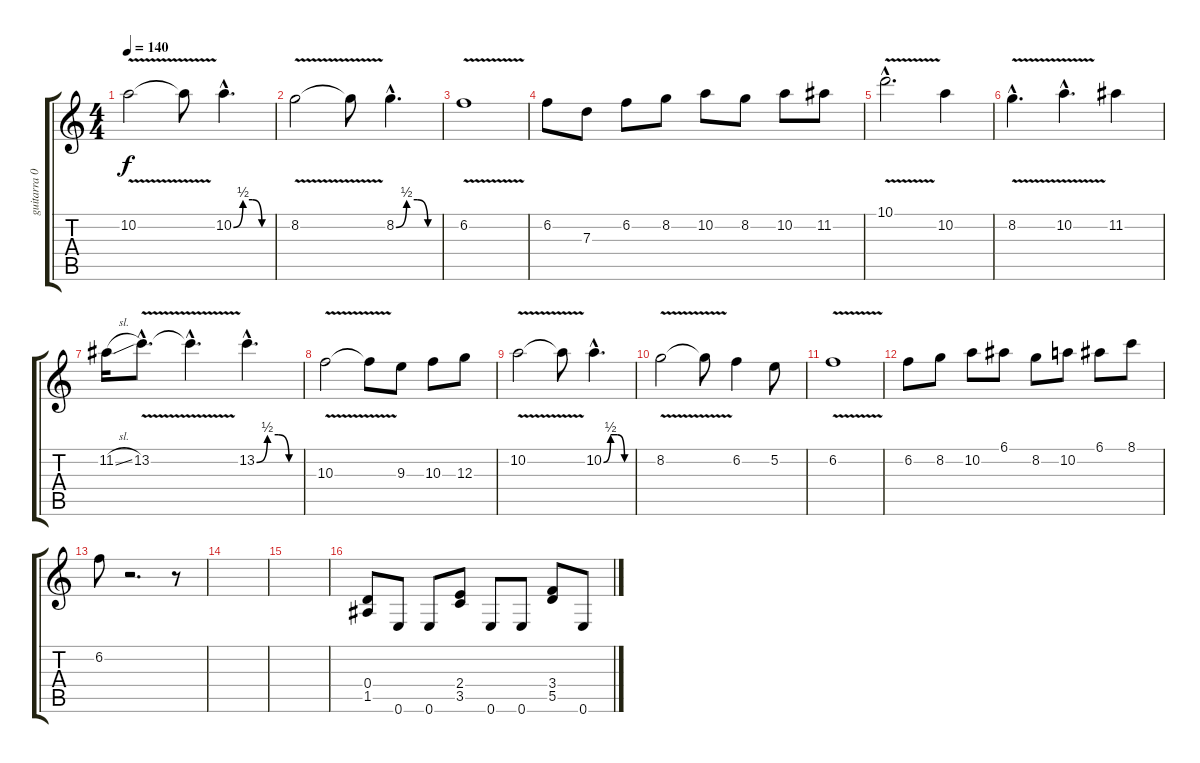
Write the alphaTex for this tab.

\track ("guitarra 02" "guitarra 0") {instrument distortionguitar}
\staff {score tabs}
\tuning (E4 B3 G3 D3 A2 E2) {hide}
\ts (4 4)
\tempo 140
\clef g2
\ks c
10.2{v}.2{dy f} 10.2{t}.8 10.2{be (custom 0 0 15 2 30 2 45 0 60 0) hac}.4{d} |
8.2{v}.2 8.2{t}.8 8.2{be (custom 0 0 15 2 30 2 45 0 60 0) hac}.4{d} |
6.2{v}.1 |
6.2.8 7.3.8 6.2.8 8.2.8 10.2.8 8.2.8 10.2.8 11.2.8 |
10.1{v hac}.2{d} 10.2.4 |
8.2{v hac}.4{d} 10.2{v hac}.4{d} 11.2.4 |
11.2{sl}.16 13.2{v hac}.8{d} 13.2{hac t}.4{d} 13.2{be (custom 0 0 15 2 30 2 45 0 60 0) hac}.4{d} |
10.3{v}.2 10.3{t}.8 9.3.8 10.3.8 12.3.8 |
10.2{v}.2 10.2{t}.8 10.2{be (custom 0 0 15 2 30 2 45 0 60 0) hac}.4{d} |
8.2{v}.2 8.2{t}.8 6.2.4 5.2.8 |
6.2{v}.1 |
6.2.8 8.2.8 10.2.8 6.1.8 8.2.8 10.2.8 6.1.8 8.1.8 |
6.2.8 r.2{d} r.8 |
|
|
(0.4 1.5).8 0.6.8 0.6.8 (2.4 3.5).8 0.6.8 0.6.8 (3.4 5.5).8 0.6.8
